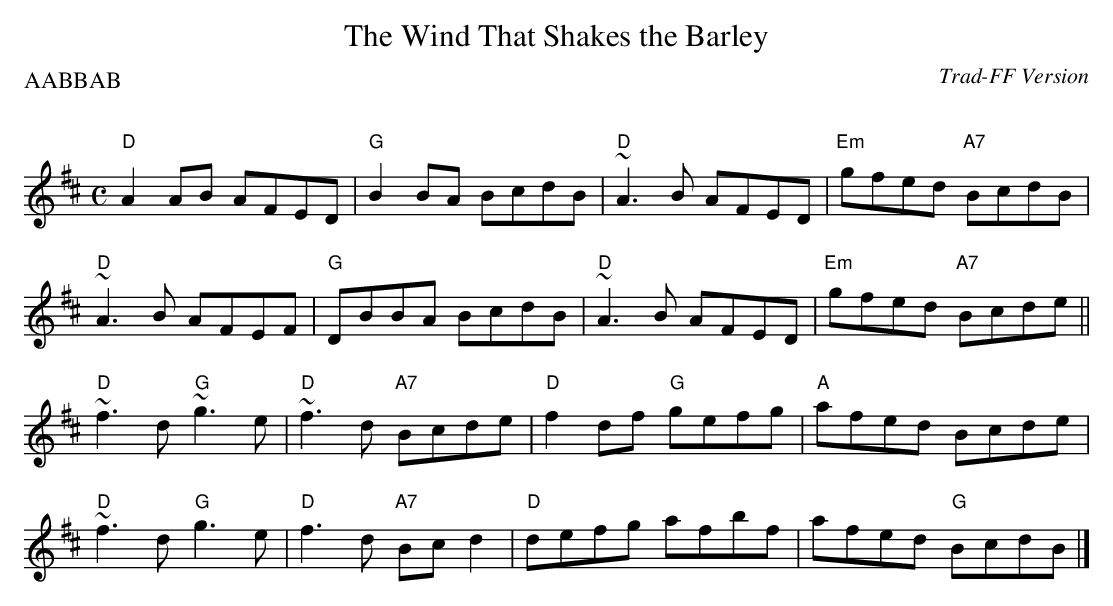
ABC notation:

X:1
T: The Wind That Shakes the Barley
O: Trad-FF Version
P: AABBAB
Q: 180
M: C
K: D
"D"A2AB AFED | "G"B2BA BcdB | "D"~A3 B AFED | "Em"gfed "A7"BcdB |
"D"~A3 B AFEF | "G"DBBA BcdB | "D"~A3 B AFED | "Em"gfed "A7"Bcde ||
"D"~f3d "G"~g3e | "D"~f3d "A7"Bcde | "D"f2df "G"gefg | "A"afed Bcde |
"D"~f3d "G"g3e | "D"f3d "A7"Bc d2 | "D"defg afbf | afed "G"BcdB |]
